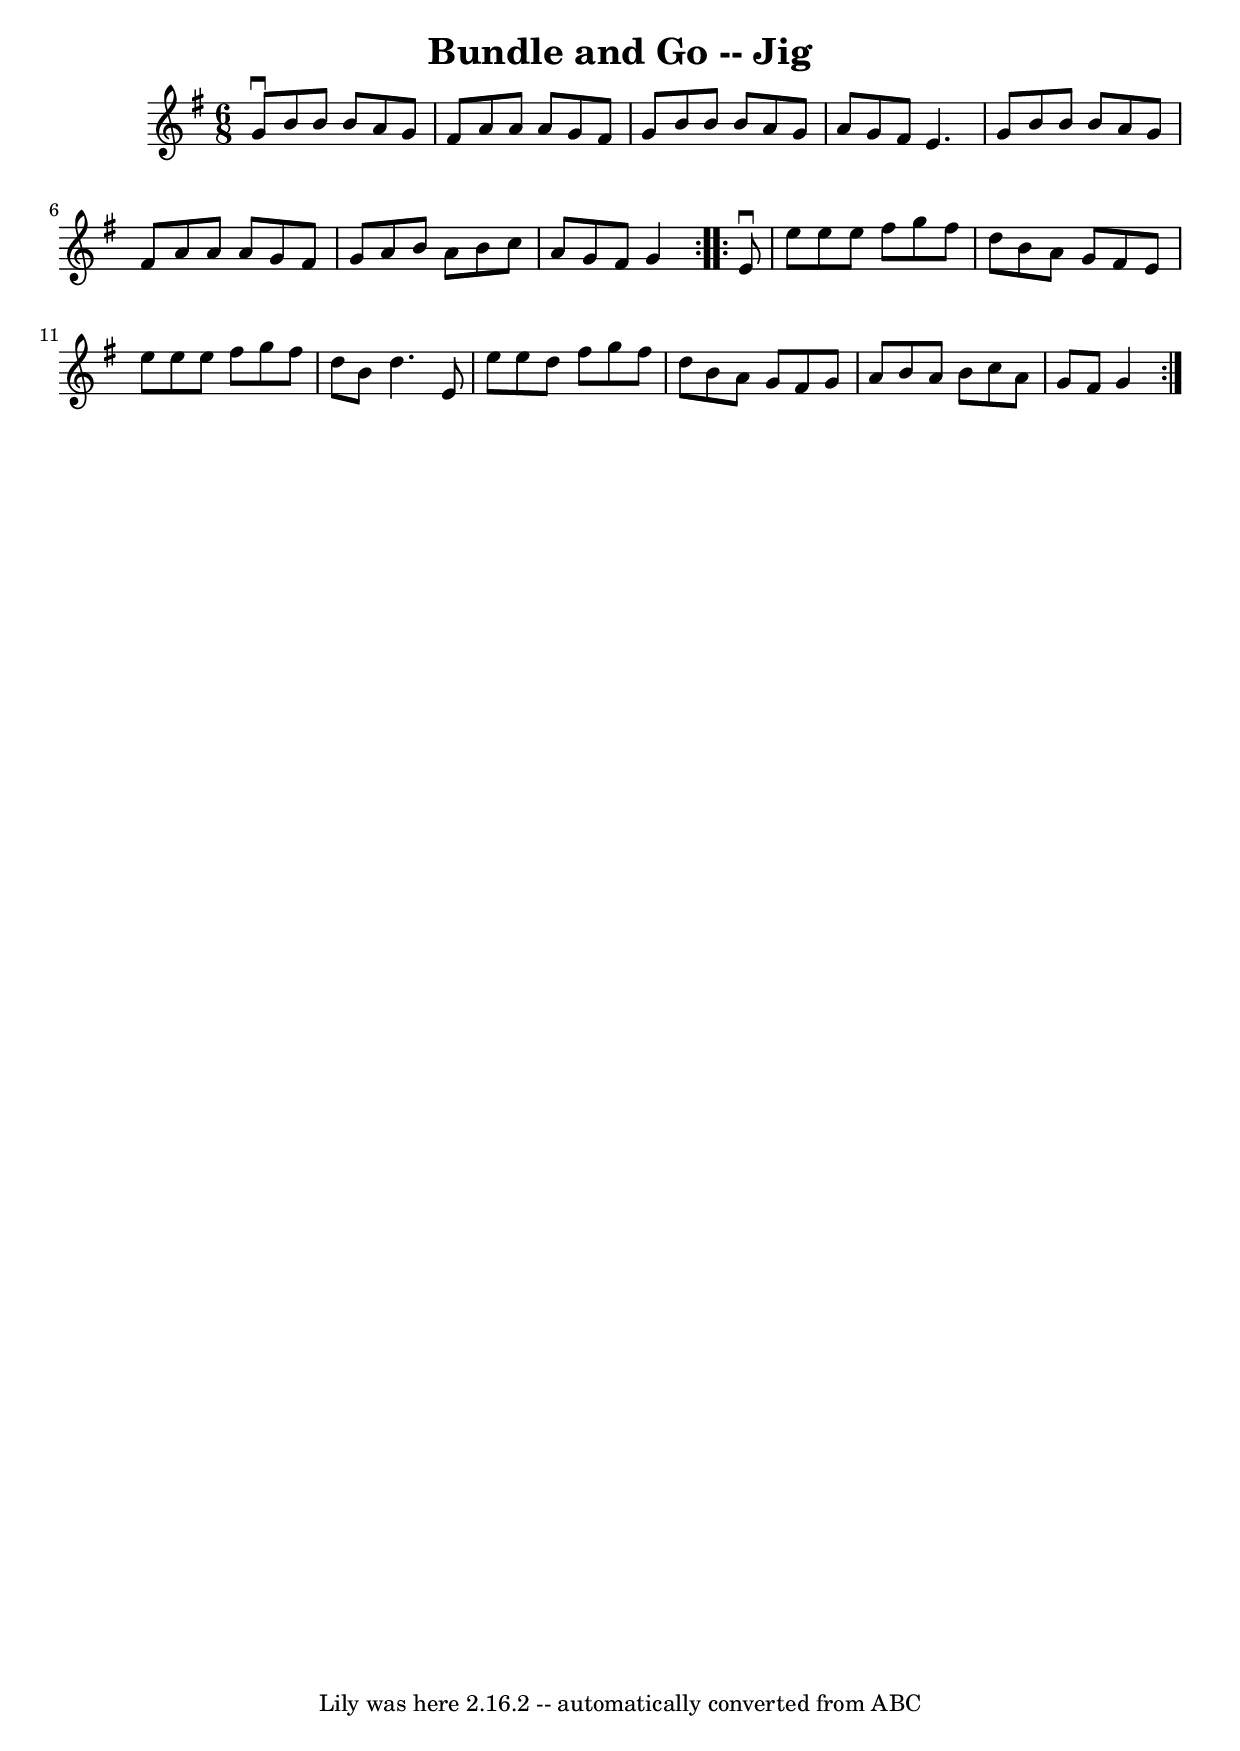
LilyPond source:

\version "2.16.2"
\include "Mammoth.ily"
\header {
  %% book = "Ryan's Mammoth Collection"
  crossRefNumber = "1"
  footnotes = "\\\\83 423"
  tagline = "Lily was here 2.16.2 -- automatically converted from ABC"
  title = "Bundle and Go -- Jig"

}
voicedefault =  {



  \repeat volta 2 {

    \time 6/8 
    \key g \major
    g'8^\downbow b'8 b'8 b'8 a'8 g'8     |
    fis'8 a'8 a'8 a'8 g'8 fis'8    |
    g'8 b'8  
    b'8 b'8 a'8 g'8    |
    a'8 g'8 fis'8 e'4.     |
    g'8 b'8 b'8 b'8 a'8 g'8    |
    fis'8 a'8  
    a'8 a'8 g'8 fis'8    |
    g'8 a'8 b'8 a'8 b'8    
    c''8    |
    a'8 g'8 fis'8 g'4  
  }     
  \repeat volta 2 {
    e'8^\downbow e''8 e''8 e''8 fis''8 g''8    |
    fis''8 d''8 
    b'8 a'8 g'8 fis'8    |
    e'8 e''8 e''8 e''8    
    fis''8 g''8    |
    fis''8 d''8 b'8 d''4.    |
    e'8 
    e''8 e''8 d''8 fis''8 g''8    |
    fis''8 d''8 b'8   
    a'8 g'8 fis'8    |
    g'8 a'8 b'8 a'8 b'8 c''8     |
    a'8 g'8 fis'8 g'4  
  }   

}

\score{
  <<

    \context Staff="default"
    {
      \voicedefault 
      
    }

  >>
  \layout {
    
  }
  \midi {
  }

}
